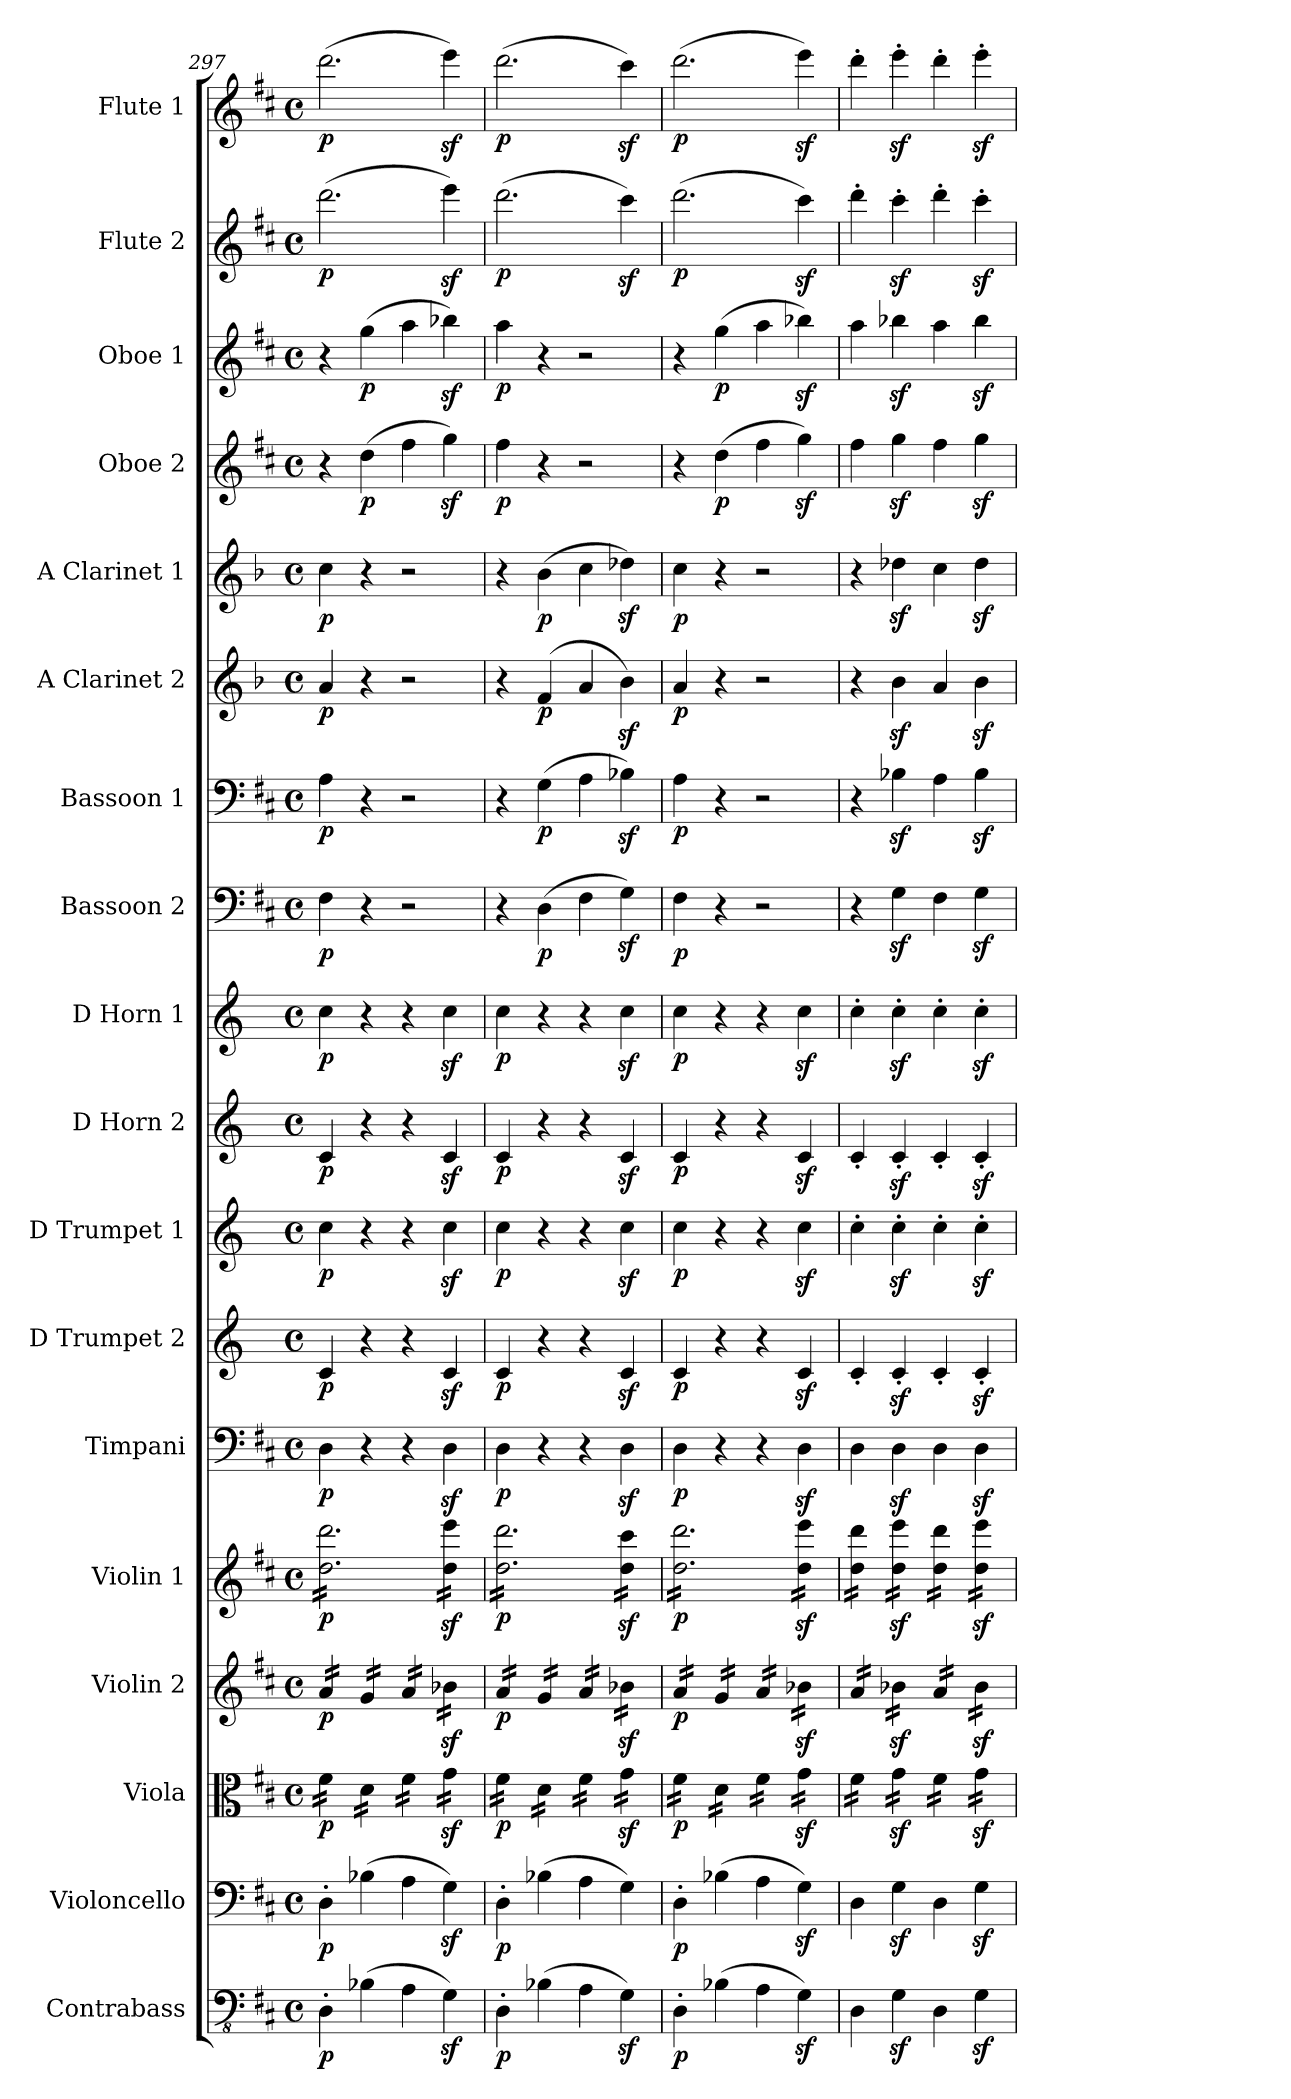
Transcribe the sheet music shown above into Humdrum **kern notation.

**kern	**dynam	**kern	**dynam	**kern	**dynam	**kern	**dynam	**kern	**dynam	**kern	**dynam	**kern	**dynam	**kern	**dynam	**kern	**dynam	**kern	**dynam	**kern	**dynam	**kern	**dynam	**kern	**dynam	**kern	**dynam	**kern	**dynam	**kern	**dynam	**kern	**dynam	**kern	**dynam
*part18	*part18	*part17	*part17	*part16	*part16	*part15	*part15	*part14	*part14	*part13	*part13	*part12	*part12	*part11	*part11	*part10	*part10	*part9	*part9	*part8	*part8	*part7	*part7	*part6	*part6	*part5	*part5	*part4	*part4	*part3	*part3	*part2	*part2	*part1	*part1
*staff18	*staff18	*staff17	*staff17	*staff16	*staff16	*staff15	*staff15	*staff14	*staff14	*staff13	*staff13	*staff12	*staff12	*staff11	*staff11	*staff10	*staff10	*staff9	*staff9	*staff8	*staff8	*staff7	*staff7	*staff6	*staff6	*staff5	*staff5	*staff4	*staff4	*staff3	*staff3	*staff2	*staff2	*staff1	*staff1
*I"Contrabass	*	*I"Violoncello	*	*I"Viola	*	*I"Violin 2	*	*I"Violin 1	*	*I"Timpani	*	*I"D Trumpet 2	*	*I"D Trumpet 1	*	*I"D Horn 2	*	*I"D Horn 1	*	*I"Bassoon 2	*	*I"Bassoon 1	*	*I"A Clarinet 2	*	*I"A Clarinet 1	*	*I"Oboe 2	*	*I"Oboe 1	*	*I"Flute 2	*	*I"Flute 1	*
*I'Cb	*	*I'Vc	*	*I'Vla	*	*I'Vln 2	*	*I'Vln 1	*	*I'Timp	*	*I'Tpt 2	*	*I'Tpt 1	*	*I'Hn 2	*	*I'Hn 1	*	*I'Bsn 2	*	*I'Bsn 1	*	*I'Cl 2	*	*I'Cl 1	*	*I'Ob 2	*	*I'Ob 1	*	*I'Fl 2	*	*I'Fl 1	*
*clefFv4	*	*clefF4	*	*clefC3	*	*clefG2	*	*clefG2	*	*clefF4	*	*clefG2	*	*clefG2	*	*clefG2	*	*clefG2	*	*clefF4	*	*clefF4	*	*clefG2	*	*clefG2	*	*clefG2	*	*clefG2	*	*clefG2	*	*clefG2	*
*	*	*	*	*	*	*	*	*	*	*	*	*ITrd-1c-2	*	*ITrd-1c-2	*	*ITrd6c10	*	*ITrd6c10	*	*	*	*	*	*ITrd2c3	*	*ITrd2c3	*	*	*	*	*	*	*	*	*
*k[f#c#]	*	*k[f#c#]	*	*k[f#c#]	*	*k[f#c#]	*	*k[f#c#]	*	*k[f#c#]	*	*k[f#c#]	*	*k[f#c#]	*	*k[f#c#]	*	*k[f#c#]	*	*k[f#c#]	*	*k[f#c#]	*	*k[f#c#]	*	*k[f#c#]	*	*k[f#c#]	*	*k[f#c#]	*	*k[f#c#]	*	*k[f#c#]	*
*M4/4	*	*M4/4	*	*M4/4	*	*M4/4	*	*M4/4	*	*M4/4	*	*M4/4	*	*M4/4	*	*M4/4	*	*M4/4	*	*M4/4	*	*M4/4	*	*M4/4	*	*M4/4	*	*M4/4	*	*M4/4	*	*M4/4	*	*M4/4	*
*met(c)	*	*met(c)	*	*met(c)	*	*met(c)	*	*met(c)	*	*met(c)	*	*met(c)	*	*met(c)	*	*met(c)	*	*met(c)	*	*met(c)	*	*met(c)	*	*met(c)	*	*met(c)	*	*met(c)	*	*met(c)	*	*met(c)	*	*met(c)	*
=297	=297	=297	=297	=297	=297	=297	=297	=297	=297	=297	=297	=297	=297	=297	=297	=297	=297	=297	=297	=297	=297	=297	=297	=297	=297	=297	=297	=297	=297	=297	=297	=297	=297	=297	=297
!	!LO:DY:b	!	!LO:DY:b	!	!LO:DY:b	!	!LO:DY:b	!	!LO:DY:b	!	!LO:DY:b	!	!LO:DY:b	!	!LO:DY:b	!	!LO:DY:b	!	!LO:DY:b	!	!LO:DY:b	!	!LO:DY:b	!	!LO:DY:b	!	!LO:DY:b	!	!	!	!	!	!LO:DY:b	!	!LO:DY:b
*	*	*	*	*tremolo	*	*	*	*	*	*	*	*	*	*	*	*	*	*	*	*	*	*	*	*	*	*	*	*	*	*	*	*	*	*	*
*	*	*	*	*	*	*tremolo	*	*	*	*	*	*	*	*	*	*	*	*	*	*	*	*	*	*	*	*	*	*	*	*	*	*	*	*	*
*	*	*	*	*	*	*	*	*tremolo	*	*	*	*	*	*	*	*	*	*	*	*	*	*	*	*	*	*	*	*	*	*	*	*	*	*	*
4DD'\	p	4D'\	p	16f#\LL	p	16a/LL	p	16dd\ 16ddd\LL	p	4D\	p	4d/	p	4dd\	p	4D/	p	4d\	p	4F#\	p	4A\	p	4f#/	p	4a\	p	4r	.	4r	.	(2.ddd\	p	(2.ddd\	p
.	.	.	.	16f#\	.	16a/	.	16dd\ 16ddd\	.	.	.	.	.	.	.	.	.	.	.	.	.	.	.	.	.	.	.	.	.	.	.	.	.	.	.
.	.	.	.	16f#\	.	16a/	.	16dd\ 16ddd\	.	.	.	.	.	.	.	.	.	.	.	.	.	.	.	.	.	.	.	.	.	.	.	.	.	.	.
.	.	.	.	16f#\JJ	.	16a/JJ	.	16dd\ 16ddd\	.	.	.	.	.	.	.	.	.	.	.	.	.	.	.	.	.	.	.	.	.	.	.	.	.	.	.
!	!	!	!	!	!	!	!	!	!	!	!	!	!	!	!	!	!	!	!	!	!	!	!	!	!	!	!	!	!LO:DY:b	!	!LO:DY:b	!	!	!	!
(4BB-X\	.	(4B-X\	.	16d\LL	.	16g/LL	.	16dd\ 16ddd\	.	4r	.	4r	.	4r	.	4r	.	4r	.	4r	.	4r	.	4r	.	4r	.	(4dd\	p	(4gg\	p	.	.	.	.
.	.	.	.	16d\	.	16g/	.	16dd\ 16ddd\	.	.	.	.	.	.	.	.	.	.	.	.	.	.	.	.	.	.	.	.	.	.	.	.	.	.	.
.	.	.	.	16d\	.	16g/	.	16dd\ 16ddd\	.	.	.	.	.	.	.	.	.	.	.	.	.	.	.	.	.	.	.	.	.	.	.	.	.	.	.
.	.	.	.	16d\JJ	.	16g/JJ	.	16dd\ 16ddd\	.	.	.	.	.	.	.	.	.	.	.	.	.	.	.	.	.	.	.	.	.	.	.	.	.	.	.
4AA\	.	4A\	.	16f#\LL	.	16a/LL	.	16dd\ 16ddd\	.	4r	.	4r	.	4r	.	4r	.	4r	.	2r	.	2r	.	2r	.	2r	.	4ff#\	.	4aa\	.	.	.	.	.
.	.	.	.	16f#\	.	16a/	.	16dd\ 16ddd\	.	.	.	.	.	.	.	.	.	.	.	.	.	.	.	.	.	.	.	.	.	.	.	.	.	.	.
.	.	.	.	16f#\	.	16a/	.	16dd\ 16ddd\	.	.	.	.	.	.	.	.	.	.	.	.	.	.	.	.	.	.	.	.	.	.	.	.	.	.	.
.	.	.	.	16f#\JJ	.	16a/JJ	.	16dd\ 16ddd\JJ	.	.	.	.	.	.	.	.	.	.	.	.	.	.	.	.	.	.	.	.	.	.	.	.	.	.	.
4GGz<\)	.	4Gz<\)	.	16gz<\LL	.	16b-Xz<\LL	.	16dd\z< 16eee\z<LL	.	4Dz<\	.	4dz</	.	4ddz<\	.	4Dz</	.	4dz<\	.	.	.	.	.	.	.	.	.	4ggz<\)	.	4bb-Xz<\)	.	4eeez<\)	.	4eeez<\)	.
.	.	.	.	16gz<\	.	16b-Xz<\	.	16dd\z< 16eee\z<	.	.	.	.	.	.	.	.	.	.	.	.	.	.	.	.	.	.	.	.	.	.	.	.	.	.	.
.	.	.	.	16gz<\	.	16b-Xz<\	.	16dd\z< 16eee\z<	.	.	.	.	.	.	.	.	.	.	.	.	.	.	.	.	.	.	.	.	.	.	.	.	.	.	.
.	.	.	.	16gz<\JJ	.	16b-Xz<\JJ	.	16dd\z< 16eee\z<JJ	.	.	.	.	.	.	.	.	.	.	.	.	.	.	.	.	.	.	.	.	.	.	.	.	.	.	.
=298	=298	=298	=298	=298	=298	=298	=298	=298	=298	=298	=298	=298	=298	=298	=298	=298	=298	=298	=298	=298	=298	=298	=298	=298	=298	=298	=298	=298	=298	=298	=298	=298	=298	=298	=298
!	!LO:DY:b	!	!LO:DY:b	!	!LO:DY:b	!	!LO:DY:b	!	!LO:DY:b	!	!LO:DY:b	!	!LO:DY:b	!	!LO:DY:b	!	!LO:DY:b	!	!LO:DY:b	!	!	!	!	!	!	!	!	!	!LO:DY:b	!	!LO:DY:b	!	!LO:DY:b	!	!LO:DY:b
4DD'\	p	4D'\	p	16f#\LL	p	16a/LL	p	16dd\ 16ddd\LL	p	4D\	p	4d/	p	4dd\	p	4D/	p	4d\	p	4r	.	4r	.	4r	.	4r	.	4ff#\	p	4aa\	p	(2.ddd\	p	(2.ddd\	p
.	.	.	.	16f#\	.	16a/	.	16dd\ 16ddd\	.	.	.	.	.	.	.	.	.	.	.	.	.	.	.	.	.	.	.	.	.	.	.	.	.	.	.
.	.	.	.	16f#\	.	16a/	.	16dd\ 16ddd\	.	.	.	.	.	.	.	.	.	.	.	.	.	.	.	.	.	.	.	.	.	.	.	.	.	.	.
.	.	.	.	16f#\JJ	.	16a/JJ	.	16dd\ 16ddd\	.	.	.	.	.	.	.	.	.	.	.	.	.	.	.	.	.	.	.	.	.	.	.	.	.	.	.
!	!	!	!	!	!	!	!	!	!	!	!	!	!	!	!	!	!	!	!	!	!LO:DY:b	!	!LO:DY:b	!	!LO:DY:b	!	!LO:DY:b	!	!	!	!	!	!	!	!
(4BB-X\	.	(4B-X\	.	16d\LL	.	16g/LL	.	16dd\ 16ddd\	.	4r	.	4r	.	4r	.	4r	.	4r	.	(4D\	p	(4G\	p	(4d/	p	(4g\	p	4r	.	4r	.	.	.	.	.
.	.	.	.	16d\	.	16g/	.	16dd\ 16ddd\	.	.	.	.	.	.	.	.	.	.	.	.	.	.	.	.	.	.	.	.	.	.	.	.	.	.	.
.	.	.	.	16d\	.	16g/	.	16dd\ 16ddd\	.	.	.	.	.	.	.	.	.	.	.	.	.	.	.	.	.	.	.	.	.	.	.	.	.	.	.
.	.	.	.	16d\JJ	.	16g/JJ	.	16dd\ 16ddd\	.	.	.	.	.	.	.	.	.	.	.	.	.	.	.	.	.	.	.	.	.	.	.	.	.	.	.
4AA\	.	4A\	.	16f#\LL	.	16a/LL	.	16dd\ 16ddd\	.	4r	.	4r	.	4r	.	4r	.	4r	.	4F#\	.	4A\	.	4f#/	.	4a\	.	2r	.	2r	.	.	.	.	.
.	.	.	.	16f#\	.	16a/	.	16dd\ 16ddd\	.	.	.	.	.	.	.	.	.	.	.	.	.	.	.	.	.	.	.	.	.	.	.	.	.	.	.
.	.	.	.	16f#\	.	16a/	.	16dd\ 16ddd\	.	.	.	.	.	.	.	.	.	.	.	.	.	.	.	.	.	.	.	.	.	.	.	.	.	.	.
.	.	.	.	16f#\JJ	.	16a/JJ	.	16dd\ 16ddd\JJ	.	.	.	.	.	.	.	.	.	.	.	.	.	.	.	.	.	.	.	.	.	.	.	.	.	.	.
4GGz<\)	.	4G\)	.	16gz<\LL	.	16b-Xz<\LL	.	16dd\z< 16ccc#\z<LL	.	4Dz<\	.	4dz</	.	4ddz<\	.	4Dz</	.	4dz<\	.	4Gz<\)	.	4B-Xz<\)	.	4gz<\)	.	4b-Xz<\)	.	.	.	.	.	4ccc#z<\)	.	4ccc#z<\)	.
.	.	.	.	16gz<\	.	16b-Xz<\	.	16dd\z< 16ccc#\z<	.	.	.	.	.	.	.	.	.	.	.	.	.	.	.	.	.	.	.	.	.	.	.	.	.	.	.
.	.	.	.	16gz<\	.	16b-Xz<\	.	16dd\z< 16ccc#\z<	.	.	.	.	.	.	.	.	.	.	.	.	.	.	.	.	.	.	.	.	.	.	.	.	.	.	.
.	.	.	.	16gz<\JJ	.	16b-Xz<\JJ	.	16dd\z< 16ccc#\z<JJ	.	.	.	.	.	.	.	.	.	.	.	.	.	.	.	.	.	.	.	.	.	.	.	.	.	.	.
=299	=299	=299	=299	=299	=299	=299	=299	=299	=299	=299	=299	=299	=299	=299	=299	=299	=299	=299	=299	=299	=299	=299	=299	=299	=299	=299	=299	=299	=299	=299	=299	=299	=299	=299	=299
!	!LO:DY:b	!	!LO:DY:b	!	!LO:DY:b	!	!LO:DY:b	!	!LO:DY:b	!	!LO:DY:b	!	!LO:DY:b	!	!LO:DY:b	!	!LO:DY:b	!	!LO:DY:b	!	!LO:DY:b	!	!LO:DY:b	!	!LO:DY:b	!	!LO:DY:b	!	!	!	!	!	!LO:DY:b	!	!LO:DY:b
4DD'\	p	4D'\	p	16f#\LL	p	16a/LL	p	16dd\ 16ddd\LL	p	4D\	p	4d/	p	4dd\	p	4D/	p	4d\	p	4F#\	p	4A\	p	4f#/	p	4a\	p	4r	.	4r	.	(2.ddd\	p	(2.ddd\	p
.	.	.	.	16f#\	.	16a/	.	16dd\ 16ddd\	.	.	.	.	.	.	.	.	.	.	.	.	.	.	.	.	.	.	.	.	.	.	.	.	.	.	.
.	.	.	.	16f#\	.	16a/	.	16dd\ 16ddd\	.	.	.	.	.	.	.	.	.	.	.	.	.	.	.	.	.	.	.	.	.	.	.	.	.	.	.
.	.	.	.	16f#\JJ	.	16a/JJ	.	16dd\ 16ddd\	.	.	.	.	.	.	.	.	.	.	.	.	.	.	.	.	.	.	.	.	.	.	.	.	.	.	.
!	!	!	!	!	!	!	!	!	!	!	!	!	!	!	!	!	!	!	!	!	!	!	!	!	!	!	!	!	!LO:DY:b	!	!LO:DY:b	!	!	!	!
(4BB-X\	.	(4B-X\	.	16d\LL	.	16g/LL	.	16dd\ 16ddd\	.	4r	.	4r	.	4r	.	4r	.	4r	.	4r	.	4r	.	4r	.	4r	.	(4dd\	p	(4gg\	p	.	.	.	.
.	.	.	.	16d\	.	16g/	.	16dd\ 16ddd\	.	.	.	.	.	.	.	.	.	.	.	.	.	.	.	.	.	.	.	.	.	.	.	.	.	.	.
.	.	.	.	16d\	.	16g/	.	16dd\ 16ddd\	.	.	.	.	.	.	.	.	.	.	.	.	.	.	.	.	.	.	.	.	.	.	.	.	.	.	.
.	.	.	.	16d\JJ	.	16g/JJ	.	16dd\ 16ddd\	.	.	.	.	.	.	.	.	.	.	.	.	.	.	.	.	.	.	.	.	.	.	.	.	.	.	.
4AA\	.	4A\	.	16f#\LL	.	16a/LL	.	16dd\ 16ddd\	.	4r	.	4r	.	4r	.	4r	.	4r	.	2r	.	2r	.	2r	.	2r	.	4ff#\	.	4aa\	.	.	.	.	.
.	.	.	.	16f#\	.	16a/	.	16dd\ 16ddd\	.	.	.	.	.	.	.	.	.	.	.	.	.	.	.	.	.	.	.	.	.	.	.	.	.	.	.
.	.	.	.	16f#\	.	16a/	.	16dd\ 16ddd\	.	.	.	.	.	.	.	.	.	.	.	.	.	.	.	.	.	.	.	.	.	.	.	.	.	.	.
.	.	.	.	16f#\JJ	.	16a/JJ	.	16dd\ 16ddd\JJ	.	.	.	.	.	.	.	.	.	.	.	.	.	.	.	.	.	.	.	.	.	.	.	.	.	.	.
4GGz<\)	.	4Gz<\)	.	16gz<\LL	.	16b-Xz<\LL	.	16dd\z< 16eee\z<LL	.	4Dz<\	.	4dz</	.	4ddz<\	.	4Dz</	.	4dz<\	.	.	.	.	.	.	.	.	.	4ggz<\)	.	4bb-Xz<\)	.	4ccc#z<\)	.	4eeez<\)	.
.	.	.	.	16gz<\	.	16b-Xz<\	.	16dd\z< 16eee\z<	.	.	.	.	.	.	.	.	.	.	.	.	.	.	.	.	.	.	.	.	.	.	.	.	.	.	.
.	.	.	.	16gz<\	.	16b-Xz<\	.	16dd\z< 16eee\z<	.	.	.	.	.	.	.	.	.	.	.	.	.	.	.	.	.	.	.	.	.	.	.	.	.	.	.
.	.	.	.	16gz<\JJ	.	16b-Xz<\JJ	.	16dd\z< 16eee\z<JJ	.	.	.	.	.	.	.	.	.	.	.	.	.	.	.	.	.	.	.	.	.	.	.	.	.	.	.
!!LO:PB:g=z
=300	=300	=300	=300	=300	=300	=300	=300	=300	=300	=300	=300	=300	=300	=300	=300	=300	=300	=300	=300	=300	=300	=300	=300	=300	=300	=300	=300	=300	=300	=300	=300	=300	=300	=300	=300
4DD\	.	4D\	.	16f#\LL	.	16a/LL	.	16dd\ 16ddd\LL	.	4D\	.	4d'/	.	4dd'\	.	4D'/	.	4d'\	.	4r	.	4r	.	4r	.	4r	.	4ff#\	.	4aa\	.	4ddd'\	.	4ddd'\	.
.	.	.	.	16f#\	.	16a/	.	16dd\ 16ddd\	.	.	.	.	.	.	.	.	.	.	.	.	.	.	.	.	.	.	.	.	.	.	.	.	.	.	.
.	.	.	.	16f#\	.	16a/	.	16dd\ 16ddd\	.	.	.	.	.	.	.	.	.	.	.	.	.	.	.	.	.	.	.	.	.	.	.	.	.	.	.
.	.	.	.	16f#\JJ	.	16a/JJ	.	16dd\ 16ddd\JJ	.	.	.	.	.	.	.	.	.	.	.	.	.	.	.	.	.	.	.	.	.	.	.	.	.	.	.
4GGz<\	.	4Gz<\	.	16gz<\LL	.	16b-Xz<\LL	.	16dd\z< 16eee\z<LL	.	4Dz<\	.	4dz<'/	.	4ddz<'\	.	4Dz<'/	.	4dz<'\	.	4Gz<\	.	4B-Xz<\	.	4gz<\	.	4b-Xz<\	.	4ggz<\	.	4bb-Xz<\	.	4ccc#z<'\	.	4eeez<'\	.
.	.	.	.	16gz<\	.	16b-Xz<\	.	16dd\z< 16eee\z<	.	.	.	.	.	.	.	.	.	.	.	.	.	.	.	.	.	.	.	.	.	.	.	.	.	.	.
.	.	.	.	16gz<\	.	16b-Xz<\	.	16dd\z< 16eee\z<	.	.	.	.	.	.	.	.	.	.	.	.	.	.	.	.	.	.	.	.	.	.	.	.	.	.	.
.	.	.	.	16gz<\JJ	.	16b-Xz<\JJ	.	16dd\z< 16eee\z<JJ	.	.	.	.	.	.	.	.	.	.	.	.	.	.	.	.	.	.	.	.	.	.	.	.	.	.	.
4DD\	.	4D\	.	16f#\LL	.	16a/LL	.	16dd\ 16ddd\LL	.	4D\	.	4d'/	.	4dd'\	.	4D'/	.	4d'\	.	4F#\	.	4A\	.	4f#/	.	4a\	.	4ff#\	.	4aa\	.	4ddd'\	.	4ddd'\	.
.	.	.	.	16f#\	.	16a/	.	16dd\ 16ddd\	.	.	.	.	.	.	.	.	.	.	.	.	.	.	.	.	.	.	.	.	.	.	.	.	.	.	.
.	.	.	.	16f#\	.	16a/	.	16dd\ 16ddd\	.	.	.	.	.	.	.	.	.	.	.	.	.	.	.	.	.	.	.	.	.	.	.	.	.	.	.
.	.	.	.	16f#\JJ	.	16a/JJ	.	16dd\ 16ddd\JJ	.	.	.	.	.	.	.	.	.	.	.	.	.	.	.	.	.	.	.	.	.	.	.	.	.	.	.
4GGz<\	.	4Gz<\	.	16gz<\LL	.	16b-z<\LL	.	16dd\z< 16eee\z<LL	.	4Dz<\	.	4dz<'/	.	4ddz<'\	.	4Dz<'/	.	4dz<'\	.	4Gz<\	.	4B-z<\	.	4gz<\	.	4b-z<\	.	4ggz<\	.	4bb-z<\	.	4ccc#z<'\	.	4eeez<'\	.
.	.	.	.	16gz<\	.	16b-z<\	.	16dd\z< 16eee\z<	.	.	.	.	.	.	.	.	.	.	.	.	.	.	.	.	.	.	.	.	.	.	.	.	.	.	.
.	.	.	.	16gz<\	.	16b-z<\	.	16dd\z< 16eee\z<	.	.	.	.	.	.	.	.	.	.	.	.	.	.	.	.	.	.	.	.	.	.	.	.	.	.	.
.	.	.	.	16gz<\JJ	.	16b-z<\JJ	.	16dd\z< 16eee\z<JJ	.	.	.	.	.	.	.	.	.	.	.	.	.	.	.	.	.	.	.	.	.	.	.	.	.	.	.
*	*	*	*	*	*	*	*	*Xtremolo	*	*	*	*	*	*	*	*	*	*	*	*	*	*	*	*	*	*	*	*	*	*	*	*	*	*	*
*	*	*	*	*	*	*Xtremolo	*	*	*	*	*	*	*	*	*	*	*	*	*	*	*	*	*	*	*	*	*	*	*	*	*	*	*	*	*
*	*	*	*	*Xtremolo	*	*	*	*	*	*	*	*	*	*	*	*	*	*	*	*	*	*	*	*	*	*	*	*	*	*	*	*	*	*	*
=	=	=	=	=	=	=	=	=	=	=	=	=	=	=	=	=	=	=	=	=	=	=	=	=	=	=	=	=	=	=	=	=	=	=	=
*-	*-	*-	*-	*-	*-	*-	*-	*-	*-	*-	*-	*-	*-	*-	*-	*-	*-	*-	*-	*-	*-	*-	*-	*-	*-	*-	*-	*-	*-	*-	*-	*-	*-	*-	*-
